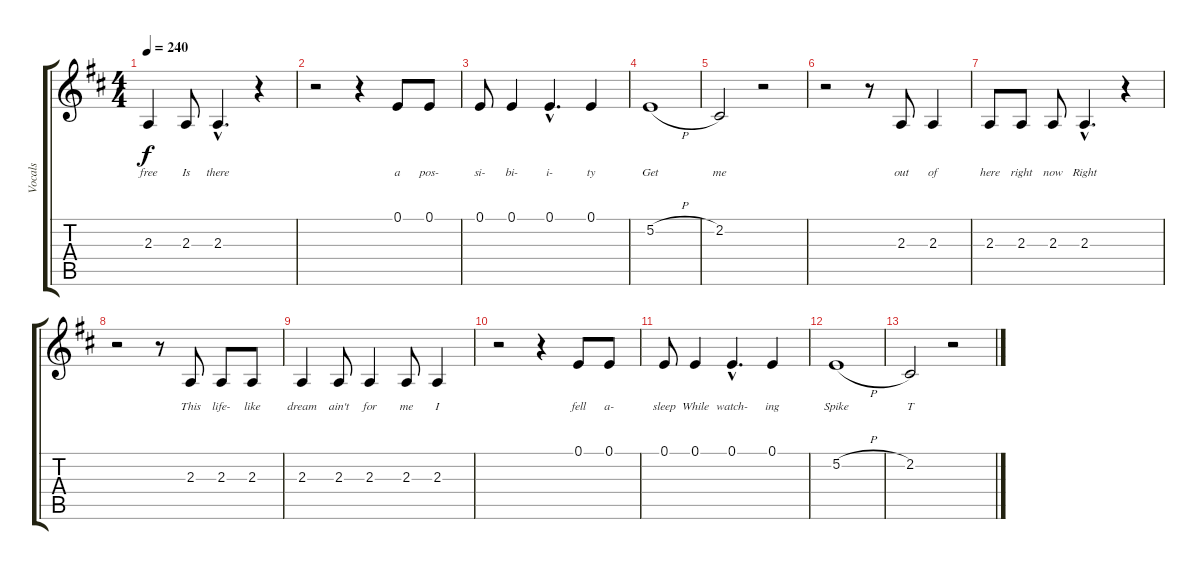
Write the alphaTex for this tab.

\track ("Vocals" "Vocals") {instrument clarinet}
\staff {score tabs}
\tuning (E4 B3 G3 D3 A2 E2) {hide}
\ts (4 4)
\tempo 240
\clef g2
\ks d
2.3.4{lyrics (0 "free") lyrics (1 "") lyrics (2 "") lyrics (3 "") lyrics (4 "") dy f} 2.3.8{lyrics (0 "Is") lyrics (1 "") lyrics (2 "") lyrics (3 "") lyrics (4 "")} 2.3{hac}.4{d lyrics (0 "there") lyrics (1 "") lyrics (2 "") lyrics (3 "") lyrics (4 "")} r.4 |
r.2 r.4 0.1.8{lyrics (0 "a") lyrics (1 "") lyrics (2 "") lyrics (3 "") lyrics (4 "")} 0.1.8{lyrics (0 "pos-") lyrics (1 "") lyrics (2 "") lyrics (3 "") lyrics (4 "")} |
0.1.8{lyrics (0 "si-") lyrics (1 "") lyrics (2 "") lyrics (3 "") lyrics (4 "")} 0.1.4{lyrics (0 "bi-") lyrics (1 "") lyrics (2 "") lyrics (3 "") lyrics (4 "")} 0.1{hac}.4{d lyrics (0 "i-") lyrics (1 "") lyrics (2 "") lyrics (3 "") lyrics (4 "")} 0.1.4{lyrics (0 "ty") lyrics (1 "") lyrics (2 "") lyrics (3 "") lyrics (4 "")} |
5.2{h}.1{lyrics (0 "Get") lyrics (1 "") lyrics (2 "") lyrics (3 "") lyrics (4 "")} |
2.2.2{lyrics (0 "me") lyrics (1 "") lyrics (2 "") lyrics (3 "") lyrics (4 "")} r.2 |
r.2 r.8 2.3.8{lyrics (0 "out") lyrics (1 "") lyrics (2 "") lyrics (3 "") lyrics (4 "")} 2.3.4{lyrics (0 "of") lyrics (1 "") lyrics (2 "") lyrics (3 "") lyrics (4 "")} |
2.3.8{lyrics (0 "here") lyrics (1 "") lyrics (2 "") lyrics (3 "") lyrics (4 "")} 2.3.8{lyrics (0 "right") lyrics (1 "") lyrics (2 "") lyrics (3 "") lyrics (4 "")} 2.3.8{lyrics (0 "now") lyrics (1 "") lyrics (2 "") lyrics (3 "") lyrics (4 "")} 2.3{hac}.4{d lyrics (0 "Right") lyrics (1 "") lyrics (2 "") lyrics (3 "") lyrics (4 "")} r.4 |
r.2 r.8 2.3.8{lyrics (0 "This") lyrics (1 "") lyrics (2 "") lyrics (3 "") lyrics (4 "")} 2.3.8{lyrics (0 "life-") lyrics (1 "") lyrics (2 "") lyrics (3 "") lyrics (4 "")} 2.3.8{lyrics (0 "like") lyrics (1 "") lyrics (2 "") lyrics (3 "") lyrics (4 "")} |
2.3.4{lyrics (0 "dream") lyrics (1 "") lyrics (2 "") lyrics (3 "") lyrics (4 "")} 2.3.8{lyrics (0 "ain't") lyrics (1 "") lyrics (2 "") lyrics (3 "") lyrics (4 "")} 2.3.4{lyrics (0 "for") lyrics (1 "") lyrics (2 "") lyrics (3 "") lyrics (4 "")} 2.3.8{lyrics (0 "me") lyrics (1 "") lyrics (2 "") lyrics (3 "") lyrics (4 "")} 2.3.4{lyrics (0 "I") lyrics (1 "") lyrics (2 "") lyrics (3 "") lyrics (4 "")} |
r.2 r.4 0.1.8{lyrics (0 "fell") lyrics (1 "") lyrics (2 "") lyrics (3 "") lyrics (4 "")} 0.1.8{lyrics (0 "a-") lyrics (1 "") lyrics (2 "") lyrics (3 "") lyrics (4 "")} |
0.1.8{lyrics (0 "sleep") lyrics (1 "") lyrics (2 "") lyrics (3 "") lyrics (4 "")} 0.1.4{lyrics (0 "While") lyrics (1 "") lyrics (2 "") lyrics (3 "") lyrics (4 "")} 0.1{hac}.4{d lyrics (0 "watch-") lyrics (1 "") lyrics (2 "") lyrics (3 "") lyrics (4 "")} 0.1.4{lyrics (0 "ing") lyrics (1 "") lyrics (2 "") lyrics (3 "") lyrics (4 "")} |
5.2{h}.1{lyrics (0 "Spike") lyrics (1 "") lyrics (2 "") lyrics (3 "") lyrics (4 "")} |
2.2.2{lyrics (0 "T") lyrics (1 "") lyrics (2 "") lyrics (3 "") lyrics (4 "")} r.2
